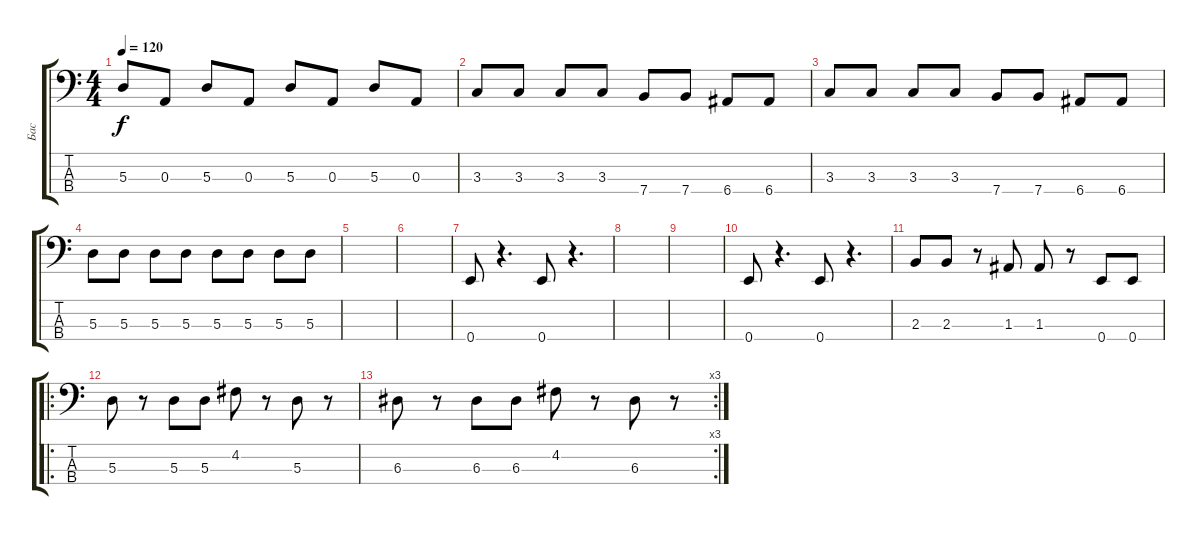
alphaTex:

\track ("Бас" "Бас") {instrument electricbassfinger}
\staff {score tabs}
\tuning (G2 D2 A1 E1) {hide}
\ts (4 4)
\tempo 120
\clef f4
\ks c
5.3.8{dy f} 0.3.8 5.3.8 0.3.8 5.3.8 0.3.8 5.3.8 0.3.8 |
3.3.8 3.3.8 3.3.8 3.3.8 7.4.8 7.4.8 6.4.8 6.4.8 |
3.3.8 3.3.8 3.3.8 3.3.8 7.4.8 7.4.8 6.4.8 6.4.8 |
5.3.8 5.3.8 5.3.8 5.3.8 5.3.8 5.3.8 5.3.8 5.3.8 |
|
|
0.4.8 r.4{d} 0.4.8 r.4{d} |
|
|
0.4.8 r.4{d} 0.4.8 r.4{d} |
2.3.8 2.3.8 r.8 1.3.8 1.3.8 r.8 0.4.8 0.4.8 |
\ro
5.3.8 r.8 5.3.8 5.3.8 4.2.8 r.8 5.3.8 r.8 |
\rc 3
6.3.8 r.8 6.3.8 6.3.8 4.2.8 r.8 6.3.8 r.8
